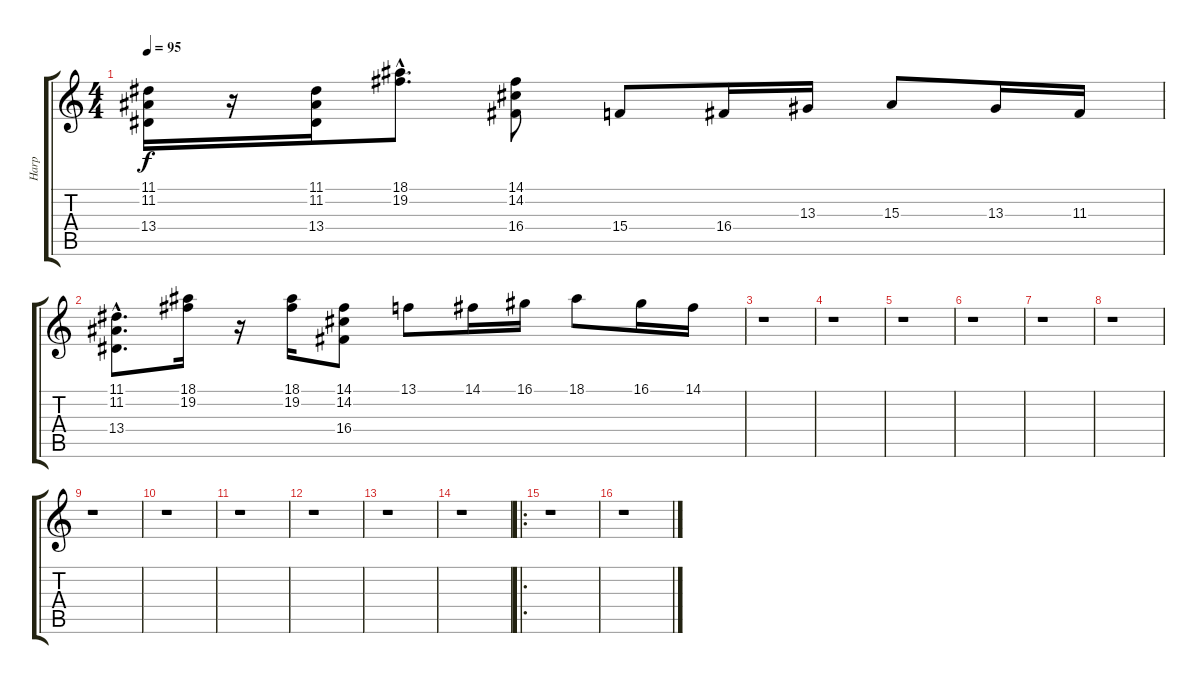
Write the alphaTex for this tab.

\track ("Harp" "Harp") {instrument orchestralharp}
\staff {score tabs}
\tuning (E4 B3 G3 D3 A2 E2) {hide}
\ts (4 4)
\tempo 95
\clef g2
\ks c
(11.1 11.2 13.4).16{dy f} r.16 (11.1 11.2 13.4).16 (18.1{hac} 19.2{hac}).8{d} (14.1 14.2 16.4).8 15.4.8 16.4.16 13.3.16 15.3.8 13.3.16 11.3.16 |
(11.1{hac} 11.2{hac} 13.4{hac}).8{d} (18.1 19.2).16 r.16 (18.1 19.2).16 (14.1 14.2 16.4).8 13.1.8 14.1.16 16.1.16 18.1.8 16.1.16 14.1.16 |
r.1 |
r.1 |
r.1 |
r.1 |
r.1 |
r.1 |
r.1 |
r.1 |
r.1 |
r.1 |
r.1 |
r.1 |
\ro
r.1 |
r.1
